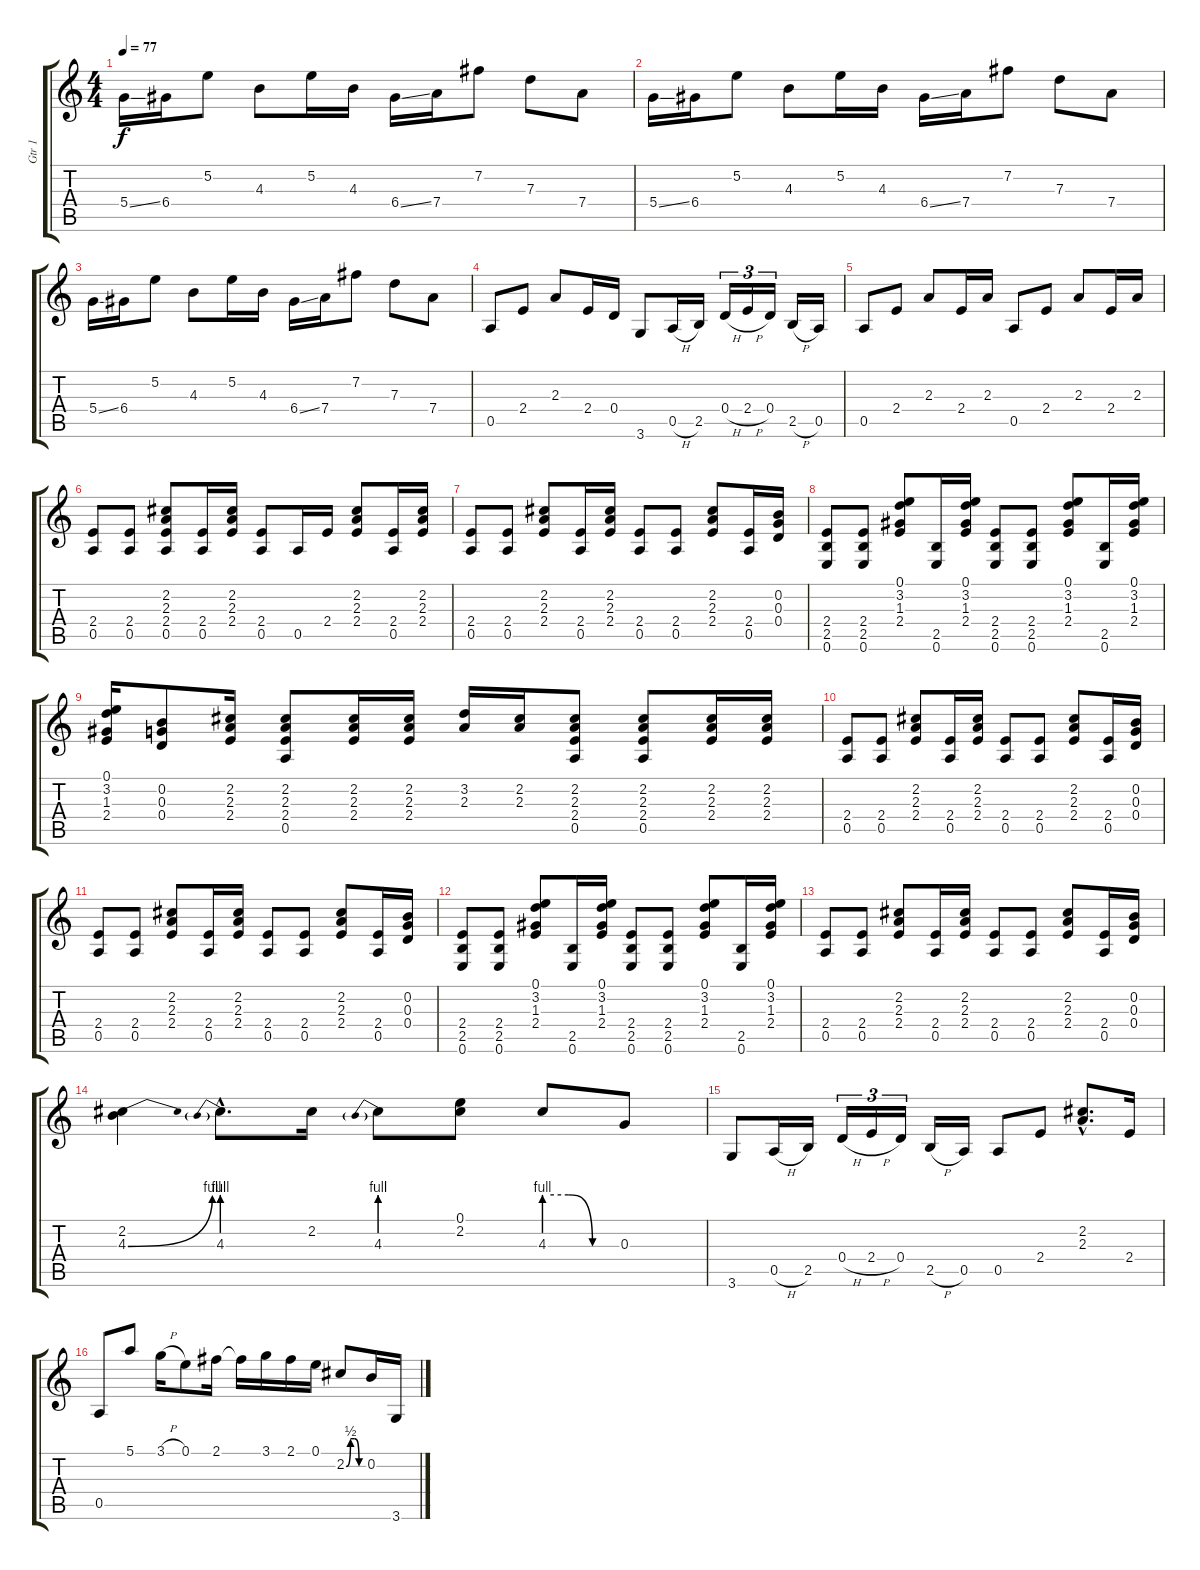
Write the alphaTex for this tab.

\track ("Gtr 1" "Gtr 1") {instrument electricguitarclean}
\staff {score tabs}
\tuning (E4 B3 G3 D3 A2 E2) {hide}
\ts (4 4)
\tempo 77
\clef g2
\ks c
5.4{ss}.16{dy f} 6.4.16 5.2.8 4.3.8 5.2.16 4.3.16 6.4{ss}.16 7.4.16 7.2.8 7.3.8 7.4.8 |
5.4{ss}.16 6.4.16 5.2.8 4.3.8 5.2.16 4.3.16 6.4{ss}.16 7.4.16 7.2.8 7.3.8 7.4.8 |
5.4{ss}.16 6.4.16 5.2.8 4.3.8 5.2.16 4.3.16 6.4{ss}.16 7.4.16 7.2.8 7.3.8 7.4.8 |
0.5.8 2.4.8 2.3.8 2.4.16 0.4.16 3.6.8 0.5{h}.16 2.5.16 0.4{h}.16{tu (3 2)} 2.4{h}.16{tu (3 2)} 0.4.16{tu (3 2)} 2.5{h}.16 0.5.16 |
0.5.8 2.4.8 2.3.8 2.4.16 2.3.16 0.5.8 2.4.8 2.3.8 2.4.16 2.3.16 |
(2.4 0.5).8 (2.4 0.5).8 (2.2 2.3 2.4 0.5).8 (2.4 0.5).16 (2.2 2.3 2.4).16 (2.4 0.5).8 0.5.16 2.4.16 (2.2 2.3 2.4).8 (2.4 0.5).16 (2.2 2.3 2.4).16 |
(2.4 0.5).8 (2.4 0.5).8 (2.2 2.3 2.4).8 (2.4 0.5).16 (2.2 2.3 2.4).16 (2.4 0.5).8 (2.4 0.5).8 (2.2 2.3 2.4).8 (2.4 0.5).16 (0.2 0.3 0.4).16 |
(2.4 2.5 0.6).8 (2.4 2.5 0.6).8 (0.1 3.2 1.3 2.4).8 (2.5 0.6).16 (0.1 3.2 1.3 2.4).16 (2.4 2.5 0.6).8 (2.4 2.5 0.6).8 (0.1 3.2 1.3 2.4).8 (2.5 0.6).16 (0.1 3.2 1.3 2.4).16 |
(0.1 3.2 1.3 2.4).16 (0.2 0.3 0.4).8 (2.2 2.3 2.4).16 (2.2 2.3 2.4 0.5).8 (2.2 2.3 2.4).16 (2.2 2.3 2.4).16 (3.2 2.3).16 (2.2 2.3).16 (2.2 2.3 2.4 0.5).8 (2.2 2.3 2.4 0.5).8 (2.2 2.3 2.4).16 (2.2 2.3 2.4).16 |
(2.4 0.5).8 (2.4 0.5).8 (2.2 2.3 2.4).8 (2.4 0.5).16 (2.2 2.3 2.4).16 (2.4 0.5).8 (2.4 0.5).8 (2.2 2.3 2.4).8 (2.4 0.5).16 (0.2 0.3 0.4).16 |
(2.4 0.5).8 (2.4 0.5).8 (2.2 2.3 2.4).8 (2.4 0.5).16 (2.2 2.3 2.4).16 (2.4 0.5).8 (2.4 0.5).8 (2.2 2.3 2.4).8 (2.4 0.5).16 (0.2 0.3 0.4).16 |
(2.4 2.5 0.6).8 (2.4 2.5 0.6).8 (0.1 3.2 1.3 2.4).8 (2.5 0.6).16 (0.1 3.2 1.3 2.4).16 (2.4 2.5 0.6).8 (2.4 2.5 0.6).8 (0.1 3.2 1.3 2.4).8 (2.5 0.6).16 (0.1 3.2 1.3 2.4).16 |
(2.4 0.5).8 (2.4 0.5).8 (2.2 2.3 2.4).8 (2.4 0.5).16 (2.2 2.3 2.4).16 (2.4 0.5).8 (2.4 0.5).8 (2.2 2.3 2.4).8 (2.4 0.5).16 (0.2 0.3 0.4).16 |
(2.2 4.3{be (bend 0 0 60 4)}).4 4.3{be (prebend 0 4 60 4) hac}.8{d} 2.2.16 4.3{be (prebend 0 4 60 4)}.8 (0.1 2.2).8 4.3{be (custom 0 4 20 4 40 0 60 0)}.8 0.3.8 |
3.6.8 0.5{h}.16 2.5.16 0.4{h}.16{tu (3 2)} 2.4{h}.16{tu (3 2)} 0.4.16{tu (3 2)} 2.5{h}.16 0.5.16 0.5.8 2.4.8 (2.2{hac} 2.3{hac}).8{d} 2.4.16 |
0.5.8 5.1.8 3.1{h}.16 0.1.8 2.1.16 2.1{t}.16 3.1.16 2.1.16 0.1.16 2.2{be (custom 0 0 15 2 30 2 45 0 60 0)}.8 0.2.16 3.6.16
